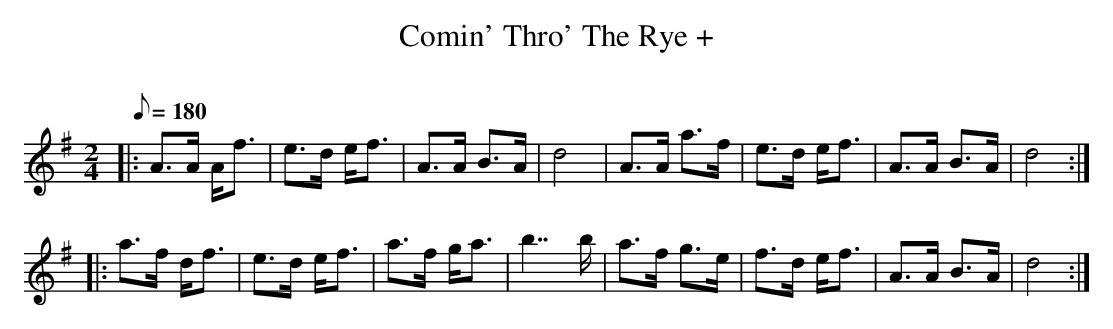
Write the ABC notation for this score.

X:1
T:Comin' Thro' The Rye +
C:
M:2/4
L:1/8
Q:1/8=180
K:G
|: A>A A<f|e>d e<f|A>A B>A|d4|A>A a>f|e>d e<f|A>A B>A|d4 :|
|: a>f d<f|e>d e<f|a>f g<a|b7/ b/|a>f g>e|f>d e<f|A>A B>A|d4 :|
